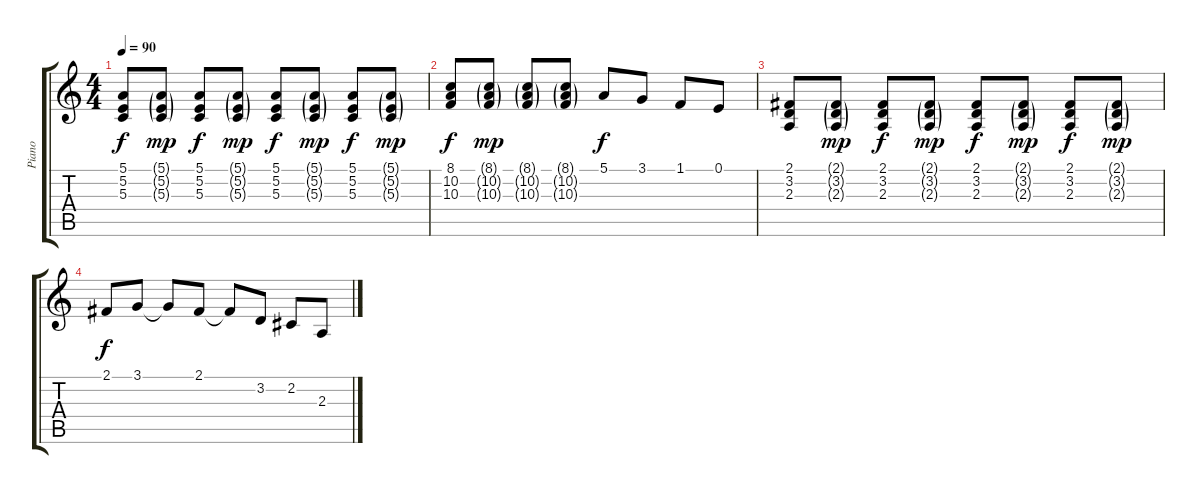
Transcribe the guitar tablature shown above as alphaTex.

\track ("Piano" "Piano") {instrument acousticgrandpiano}
\staff {score tabs}
\tuning (E4 B3 G3 D3 A2 E2) {hide}
\ts (4 4)
\tempo 90
\clef g2
\ks c
(5.1 5.2 5.3).8{dy f} (5.1{g} 5.2{g} 5.3{g}).8{dy mp} (5.1 5.2 5.3).8{dy f} (5.1{g} 5.2{g} 5.3{g}).8{dy mp} (5.1 5.2 5.3).8{dy f} (5.1{g} 5.2{g} 5.3{g}).8{dy mp} (5.1 5.2 5.3).8{dy f} (5.1{g} 5.2{g} 5.3{g}).8{dy mp} |
(8.1 10.2 10.3).8{dy f} (8.1{g} 10.2{g} 10.3{g}).8{dy mp} (8.1{g} 10.2{g} 10.3{g}).8 (8.1{g} 10.2{g} 10.3{g}).8 5.1.8{dy f} 3.1.8 1.1.8 0.1.8 |
(2.1 3.2 2.3).8 (2.1{g} 3.2{g} 2.3{g}).8{dy mp} (2.1 3.2 2.3).8{dy f} (2.1{g} 3.2{g} 2.3{g}).8{dy mp} (2.1 3.2 2.3).8{dy f} (2.1{g} 3.2{g} 2.3{g}).8{dy mp} (2.1 3.2 2.3).8{dy f} (2.1{g} 3.2{g} 2.3{g}).8{dy mp} |
2.1.8{dy f} 3.1.8 3.1{t}.8 2.1.8 2.1{t}.8 3.2.8 2.2.8 2.3.8
